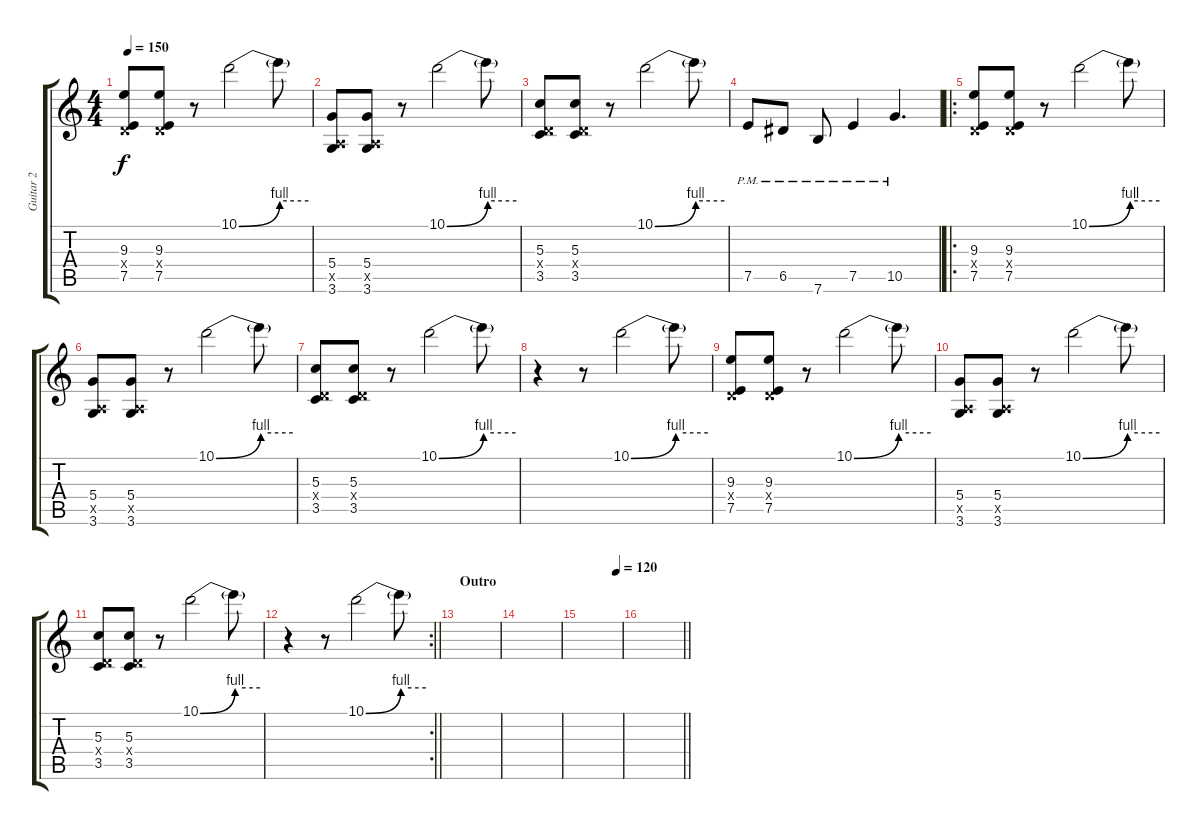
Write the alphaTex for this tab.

\track ("Guitar 2" "Guitar 2") {instrument overdrivenguitar}
\staff {score tabs}
\tuning (E4 B3 G3 D3 A2 E2) {hide}
\ts (4 4)
\tempo 150
\clef g2
\ks c
(9.3 0.4{x} 7.5).8{dy f} (9.3 0.4{x} 7.5).8 r.8 10.1{be (bend 0 0 60 4)}.2 10.1{be (hold 0 4 60 4) t}.8 |
(5.4 0.5{x} 3.6).8 (5.4 0.5{x} 3.6).8 r.8 10.1{be (bend 0 0 60 4)}.2 10.1{be (hold 0 4 60 4) t}.8 |
(5.3 0.4{x} 3.5).8 (5.3 0.4{x} 3.5).8 r.8 10.1{be (bend 0 0 60 4)}.2 10.1{be (hold 0 4 60 4) t}.8 |
7.5{pm}.8 6.5{pm}.8 7.6{pm}.8 7.5{pm}.4 10.5{pm}.4{d} |
\ro
(9.3 0.4{x} 7.5).8 (9.3 0.4{x} 7.5).8 r.8 10.1{be (bend 0 0 60 4)}.2 10.1{be (hold 0 4 60 4) t}.8 |
(5.4 0.5{x} 3.6).8 (5.4 0.5{x} 3.6).8 r.8 10.1{be (bend 0 0 60 4)}.2 10.1{be (hold 0 4 60 4) t}.8 |
(5.3 0.4{x} 3.5).8 (5.3 0.4{x} 3.5).8 r.8 10.1{be (bend 0 0 60 4)}.2 10.1{be (hold 0 4 60 4) t}.8 |
r.4 r.8 10.1{be (bend 0 0 60 4)}.2 10.1{be (hold 0 4 60 4) t}.8 |
(9.3 0.4{x} 7.5).8 (9.3 0.4{x} 7.5).8 r.8 10.1{be (bend 0 0 60 4)}.2 10.1{be (hold 0 4 60 4) t}.8 |
(5.4 0.5{x} 3.6).8 (5.4 0.5{x} 3.6).8 r.8 10.1{be (bend 0 0 60 4)}.2 10.1{be (hold 0 4 60 4) t}.8 |
(5.3 0.4{x} 3.5).8 (5.3 0.4{x} 3.5).8 r.8 10.1{be (bend 0 0 60 4)}.2 10.1{be (hold 0 4 60 4) t}.8 |
\rc 2
\barLineRight lightlight
r.4 r.8 10.1{be (bend 0 0 60 4)}.2 10.1{be (hold 0 4 60 4) t}.8 |
\section ("" "Outro")
|
|
\tempo (120 0.875)
|
\barLineRight lightlight
